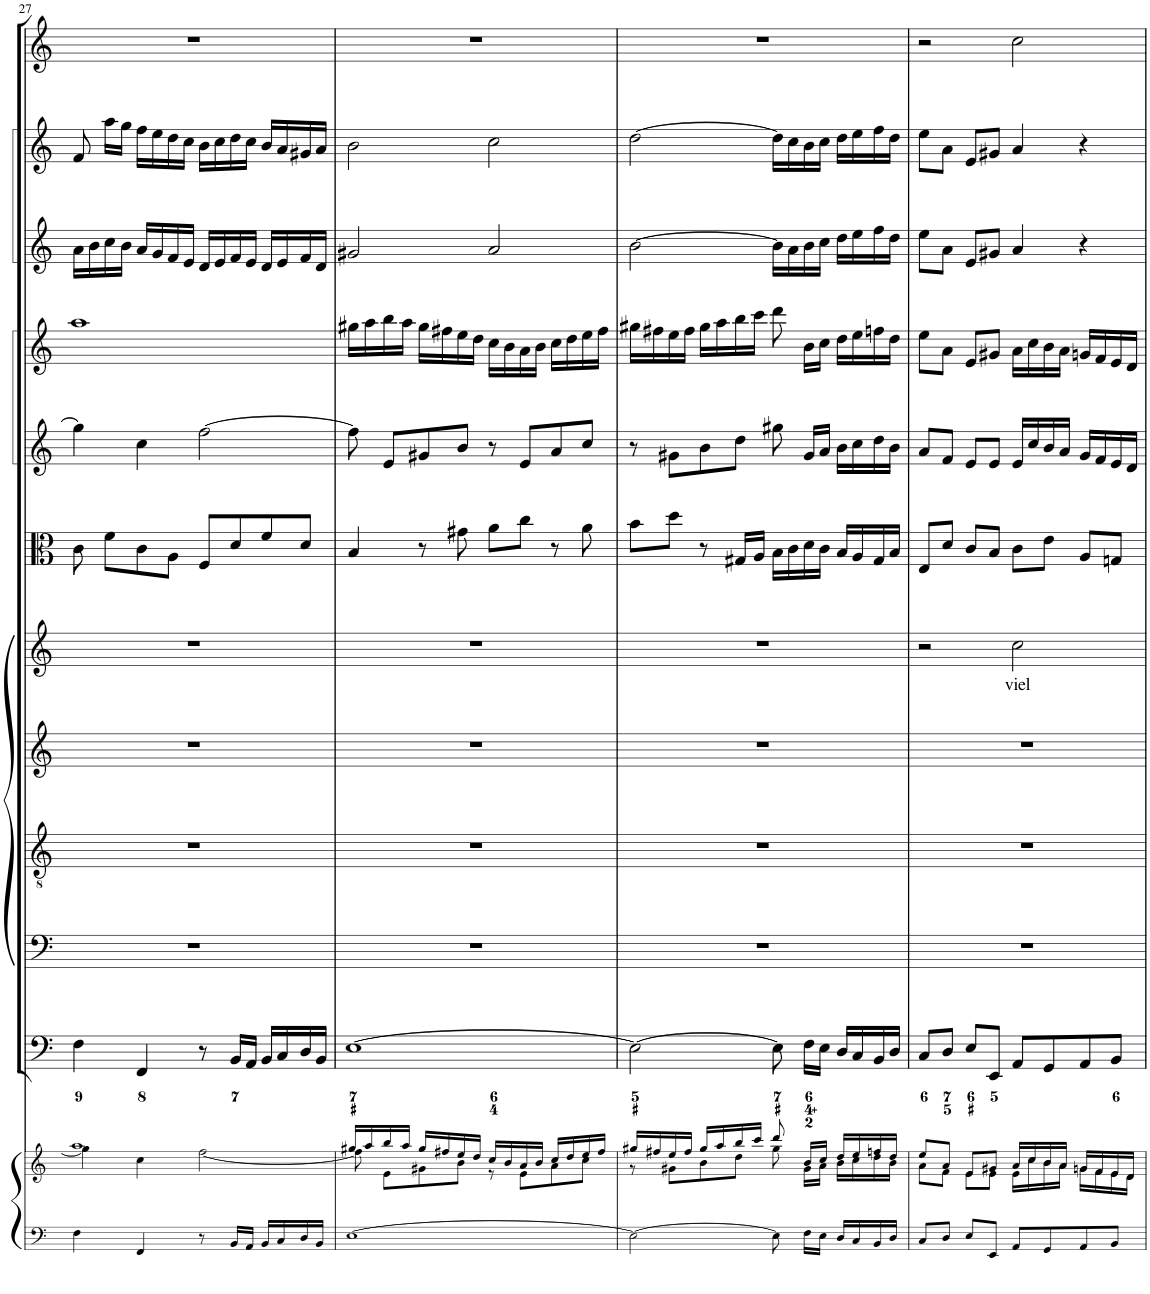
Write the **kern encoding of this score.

**kern	**kern	**kern	**kern	**kern	**kern	**kern	**text	**kern	**kern	**kern	**kern	**kern	**kern
*part12	*part12	*part11	*part10	*part9	*part8	*part7	*part7	*part6	*part5	*part4	*part3	*part2	*part1
*staff13	*staff12	*staff11	*staff10	*staff9	*staff8	*staff7	*staff7	*staff6	*staff5	*staff4	*staff3	*staff2	*staff1
*I"Piano reduction	*	*I"Continuo	*I"Basso	*I"Tenore	*I"Alto	*I"Soprano	*	*I"Viola	*I"Violino II	*I"Violino I	*I"Oboe II	*I"Oboe I	*I"Corno da caccia
*I'Pno	*	*	*	*	*	*	*	*I'Vla	*I'Vln	*I'Vln	*I'Ob	*I'Ob	*
!!LO:PB:g=z
*clefF4	*clefG2	*clefF4	*clefF4	*clefGv2	*clefG2	*clefG2	*	*clefC3	*clefG2	*clefG2	*clefG2	*clefG2	*clefG2
*	*	*	*	*	*	*	*	*	*	*	*	*	*Trd7c12
*k[]	*k[]	*k[]	*k[]	*k[]	*k[]	*k[]	*	*k[]	*k[]	*k[]	*k[]	*k[]	*k[]
*M4/4	*M4/4	*M4/4	*M4/4	*M4/4	*M4/4	*M4/4	*	*M4/4	*M4/4	*M4/4	*M4/4	*M4/4	*M4/4
*met(c)	*met(c)	*met(c)	*met(c)	*met(c)	*met(c)	*met(c)	*	*met(c)	*met(c)	*met(c)	*met(c)	*met(c)	*met(c)
=27	=27	=27	=27	=27	=27	=27	=27	=27	=27	=27	=27	=27	=27
*	*^	*	*	*	*	*	*	*	*	*	*	*	*
4F\	1aa	4gg\]	4F\	1r	1r	1r	1r	.	8c\	4gg\]	1aa	16a\LL	8f/	1r
.	.	.	.	.	.	.	.	.	.	.	.	16b\	.	.
.	.	.	.	.	.	.	.	.	8f\L	.	.	16cc\	16aa\LL	.
.	.	.	.	.	.	.	.	.	.	.	.	16b\JJ	16gg\JJ	.
4FF/	.	4cc\	4FF/	.	.	.	.	.	8c\	4cc\	.	16a/LL	16ff\LL	.
.	.	.	.	.	.	.	.	.	.	.	.	16g/	16ee\	.
.	.	.	.	.	.	.	.	.	8A\J	.	.	16f/	16dd\	.
.	.	.	.	.	.	.	.	.	.	.	.	16e/JJ	16cc\JJ	.
8r	.	[2ff\	8r	.	.	.	.	.	8F/L	[2ff\	.	16d/LL	16b\LL	.
.	.	.	.	.	.	.	.	.	.	.	.	16e/	16cc\	.
16BB/LL	.	.	16BB/LL	.	.	.	.	.	8d/	.	.	16f/	16dd\	.
16AA/JJ	.	.	16AA/JJ	.	.	.	.	.	.	.	.	16e/JJ	16cc\JJ	.
16BB/LL	.	.	16BB/LL	.	.	.	.	.	8f/	.	.	16d/LL	16b/LL	.
16C/	.	.	16C/	.	.	.	.	.	.	.	.	16e/	16a/	.
16D/	.	.	16D/	.	.	.	.	.	8d/J	.	.	16f/	16g#X/	.
16BB/JJ	.	.	16BB/JJ	.	.	.	.	.	.	.	.	16d/JJ	16a/JJ	.
=28	=28	=28	=28	=28	=28	=28	=28	=28	=28	=28	=28	=28	=28	=28
[1E	16gg#X/LL	8ff\]	[1E	1r	1r	1r	1r	.	4B/	8ff\]	16gg#X\LL	2g#X/	2b\	1r
.	16aa/	.	.	.	.	.	.	.	.	.	16aa\	.	.	.
.	16bb/	8e\L	.	.	.	.	.	.	.	8e/L	16bb\	.	.	.
.	16aa/JJ	.	.	.	.	.	.	.	.	.	16aa\JJ	.	.	.
.	16gg#/LL	8g#X\	.	.	.	.	.	.	8r	8g#X/	16gg#\LL	.	.	.
.	16ff#X/	.	.	.	.	.	.	.	.	.	16ff#X\	.	.	.
.	16ee/	8b\J	.	.	.	.	.	.	8g#X\	8b/J	16ee\	.	.	.
.	16dd/JJ	.	.	.	.	.	.	.	.	.	16dd\JJ	.	.	.
.	16cc/LL	8r	.	.	.	.	.	.	8a\L	8r	16cc\LL	2a/	2cc\	.
.	16b/	.	.	.	.	.	.	.	.	.	16b\	.	.	.
.	16a/	8e\L	.	.	.	.	.	.	8cc\J	8e/L	16a\	.	.	.
.	16b/JJ	.	.	.	.	.	.	.	.	.	16b\JJ	.	.	.
.	16cc/LL	8a\	.	.	.	.	.	.	8r	8a/	16cc\LL	.	.	.
.	16dd/	.	.	.	.	.	.	.	.	.	16dd\	.	.	.
.	16ee/	8cc\J	.	.	.	.	.	.	8a\	8cc/J	16ee\	.	.	.
.	16ff#/JJ	.	.	.	.	.	.	.	.	.	16ff#\JJ	.	.	.
=29	=29	=29	=29	=29	=29	=29	=29	=29	=29	=29	=29	=29	=29	=29
2E\_	16gg#X/LL	8r	2E\_	1r	1r	1r	1r	.	8b\L	8r	16gg#X\LL	[2b\	[2dd\	1r
.	16ff#X/	.	.	.	.	.	.	.	.	.	16ff#X\	.	.	.
.	16ee/	8g#X\L	.	.	.	.	.	.	8dd\J	8g#X\L	16ee\	.	.	.
.	16ff#/JJ	.	.	.	.	.	.	.	.	.	16ff#\JJ	.	.	.
.	16gg#/LL	8b\	.	.	.	.	.	.	8r	8b\	16gg#\LL	.	.	.
.	16aa/	.	.	.	.	.	.	.	.	.	16aa\	.	.	.
.	16bb/	8dd\J	.	.	.	.	.	.	16G#X/LL	8dd\J	16bb\	.	.	.
.	16ccc/JJ	.	.	.	.	.	.	.	16A/JJ	.	16ccc\JJ	.	.	.
8E\]	8ddd/	8gg#\	8E\]	.	.	.	.	.	16B\LL	8gg#X\	8ddd\	16b\LL]	16dd\LL]	.
.	.	.	.	.	.	.	.	.	16c\	.	.	16a\	16cc\	.
16F\LL	16b/LL	16g#\LL	16F\LL	.	.	.	.	.	16d\	16g#/LL	16b\LL	16b\	16b\	.
16E\JJ	16cc/JJ	16a\JJ	16E\JJ	.	.	.	.	.	16c\JJ	16a/JJ	16cc\JJ	16cc\JJ	16cc\JJ	.
16D/LL	16dd/LL	16b\LL	16D/LL	.	.	.	.	.	16B/LL	16b\LL	16dd\LL	16dd\LL	16dd\LL	.
16C/	16ee/	16cc\	16C/	.	.	.	.	.	16A/	16cc\	16ee\	16ee\	16ee\	.
16BB/	16ffn/	16dd\	16BB/	.	.	.	.	.	16G#/	16dd\	16ffn\	16ff\	16ff\	.
16D/JJ	16dd/JJ	16b\JJ	16D/JJ	.	.	.	.	.	16B/JJ	16b\JJ	16dd\JJ	16dd\JJ	16dd\JJ	.
=30	=30	=30	=30	=30	=30	=30	=30	=30	=30	=30	=30	=30	=30	=30
8C/L	8ee/L	8a\L	8C/L	1r	1r	1r	2r	.	8E/L	8a/L	8ee\L	8ee\L	8ee\L	2r
8D/J	8a/J	8f\J	8D/J	.	.	.	.	.	8d/J	8f/J	8a\J	8a\J	8a\J	.
8E/L	8e/L	8e\L	8E/L	.	.	.	.	.	8c/L	8e/L	8e/L	8e/L	8e/L	.
8EE/J	8g#X/J	8e\J	8EE/J	.	.	.	.	.	8B/J	8e/J	8g#X/J	8g#X/J	8g#X/J	.
!	!	!	!	!	!	!	!	!LO:LY:b	!	!	!	!	!	!
8AA/L	16a/LL	16e\LL	8AA/L	.	.	.	2cc\	viel	8c\L	16e/LL	16a\LL	4a/	4a/	2cc\
.	16cc/	16cc\	.	.	.	.	.	.	.	16cc/	16cc\	.	.	.
8GG/	16b/	16b\	8GG/	.	.	.	.	.	8e\J	16b/	16b\	.	.	.
.	16a/JJ	16a\JJ	.	.	.	.	.	.	.	16a/JJ	16a\JJ	.	.	.
8AA/	16gn/LL	16g\LL	8AA/	.	.	.	.	.	8A/L	16g/LL	16gn/LL	4r	4r	.
.	16f/	16f\	.	.	.	.	.	.	.	16f/	16f/	.	.	.
8BB/J	16e/	16e\	8BB/J	.	.	.	.	.	8Gn/J	16e/	16e/	.	.	.
.	16d/JJ	16d\JJ	.	.	.	.	.	.	.	16d/JJ	16d/JJ	.	.	.
*	*v	*v	*	*	*	*	*	*	*	*	*	*	*	*
=	=	=	=	=	=	=	=	=	=	=	=	=	=
*-	*-	*-	*-	*-	*-	*-	*-	*-	*-	*-	*-	*-	*-
